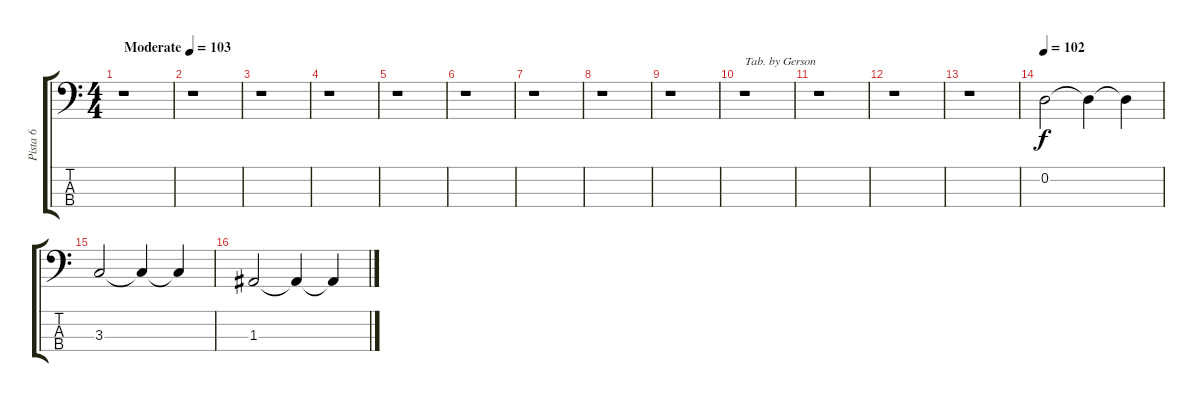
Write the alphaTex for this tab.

\track ("Pista 6" "Pista 6") {instrument electricbassfinger}
\staff {score tabs}
\tuning (G2 D2 A1 E1) {hide}
\ts (4 4)
\tempo (103 "Moderate")
\clef f4
\ks c
r.1{dy f instrument electricbassfinger} |
r.1 |
r.1 |
r.1 |
r.1 |
r.1 |
r.1 |
r.1 |
r.1 |
r.1{txt "Tab. by Gerson"} |
r.1 |
r.1 |
r.1 |
\tempo 102
0.2.2 0.2{t}.4 0.2{t}.4 |
3.3.2 3.3{t}.4 3.3{t}.4 |
1.3.2 1.3{t}.4 1.3{t}.4
